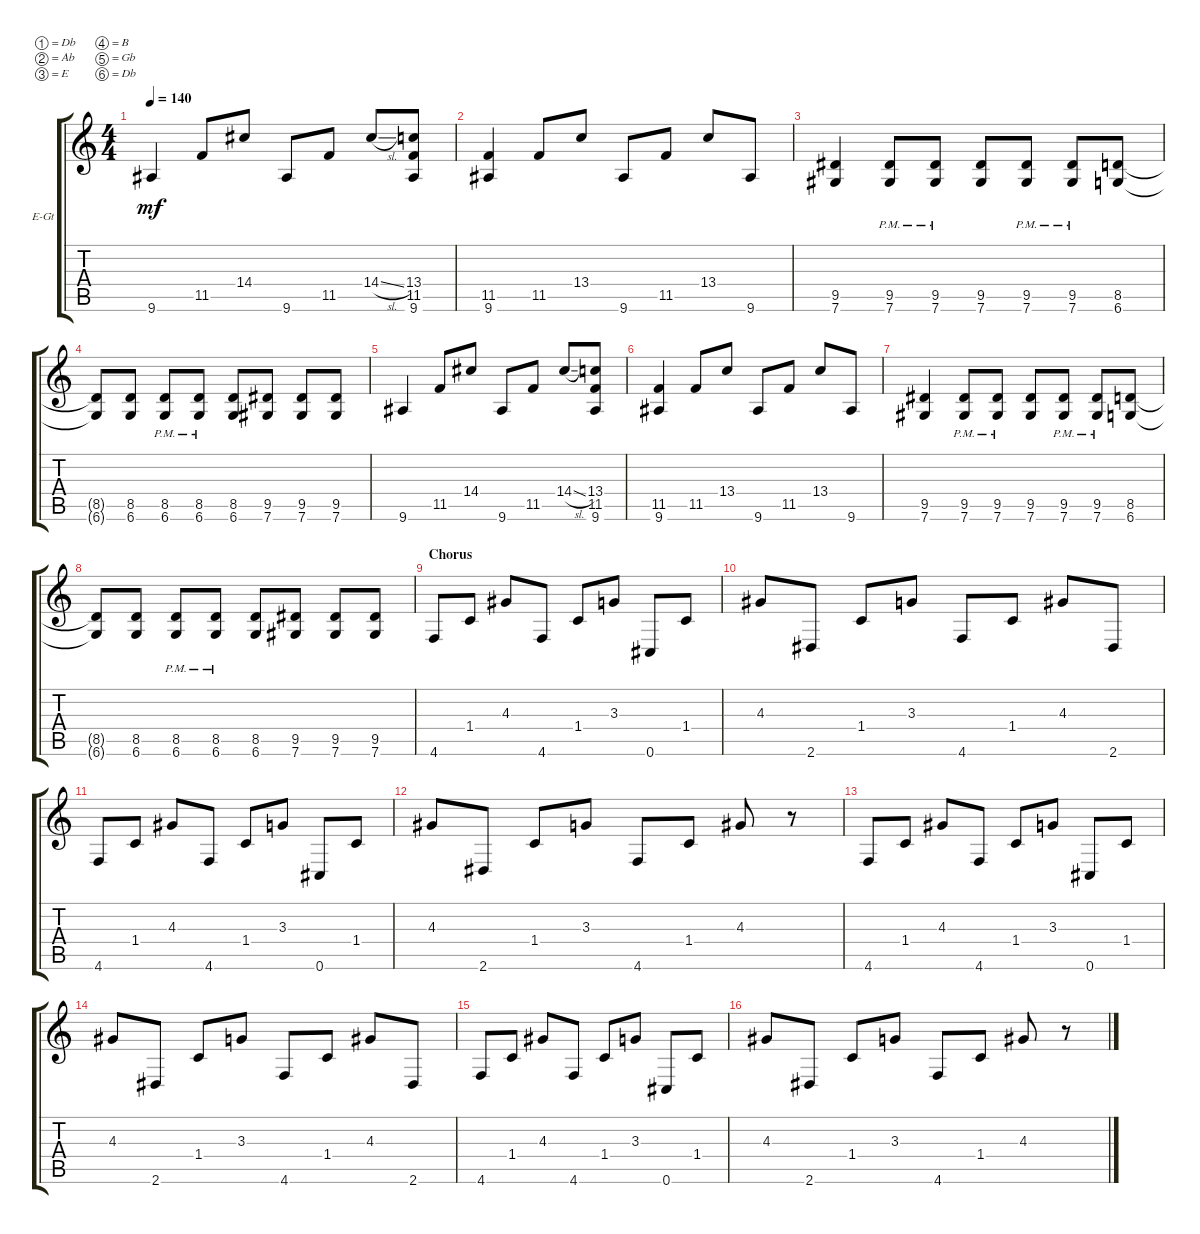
\bracketExtendMode groupsimilarinstruments
\firstSystemTrackNameOrientation horizontal
\otherSystemsTrackNameOrientation horizontal
\track ("Electric Guitar" "E-Gt") {instrument distortionguitar}
\staff {score tabs}
\tuning (Db4 Ab3 E3 B2 Gb2 Db2)
\ts (4 4)
\tempo 140
\clef g2
\ks c
9.6.4{dy mf} 11.5.8 14.4.8 9.6.8 11.5.8 14.4{sl}.8 (13.4 9.6 11.5).8 |
(9.6 11.5).4 11.5.8 13.4.8 9.6.8 11.5.8 13.4.8 9.6.8 |
(7.6 9.5).4 (7.6{pm} 9.5{pm}).8 (7.6{pm} 9.5{pm}).8 (7.6 9.5).8 (7.6{pm} 9.5{pm}).8 (7.6{pm} 9.5{pm}).8 (6.6 8.5).8 |
(6.6{t} 8.5{t}).8 (6.6 8.5).8 (6.6{pm} 8.5{pm}).8 (6.6{pm} 8.5{pm}).8 (6.6 8.5).8 (7.6 9.5).8 (7.6 9.5).8 (7.6 9.5).8 |
9.6.4 11.5.8 14.4.8 9.6.8 11.5.8 14.4{sl}.8 (13.4 9.6 11.5).8 |
(9.6 11.5).4 11.5.8 13.4.8 9.6.8 11.5.8 13.4.8 9.6.8 |
(7.6 9.5).4 (7.6{pm} 9.5{pm}).8 (7.6{pm} 9.5{pm}).8 (7.6 9.5).8 (7.6{pm} 9.5{pm}).8 (7.6{pm} 9.5{pm}).8 (6.6 8.5).8 |
(6.6{t} 8.5{t}).8 (6.6 8.5).8 (6.6{pm} 8.5{pm}).8 (6.6{pm} 8.5{pm}).8 (6.6 8.5).8 (7.6 9.5).8 (7.6 9.5).8 (7.6 9.5).8 |
\section ("" "Chorus")
4.6.8 1.4.8 4.3.8 4.6.8 1.4.8 3.3.8 0.6.8 1.4.8 |
4.3.8 2.6.8 1.4.8 3.3.8 4.6.8 1.4.8 4.3.8 2.6.8 |
4.6.8 1.4.8 4.3.8 4.6.8 1.4.8 3.3.8 0.6.8 1.4.8 |
4.3.8 2.6.8 1.4.8 3.3.8 4.6.8 1.4.8 4.3.8 r.8 |
4.6.8 1.4.8 4.3.8 4.6.8 1.4.8 3.3.8 0.6.8 1.4.8 |
4.3.8 2.6.8 1.4.8 3.3.8 4.6.8 1.4.8 4.3.8 2.6.8 |
4.6.8 1.4.8 4.3.8 4.6.8 1.4.8 3.3.8 0.6.8 1.4.8 |
4.3.8 2.6.8 1.4.8 3.3.8 4.6.8 1.4.8 4.3.8 r.8
